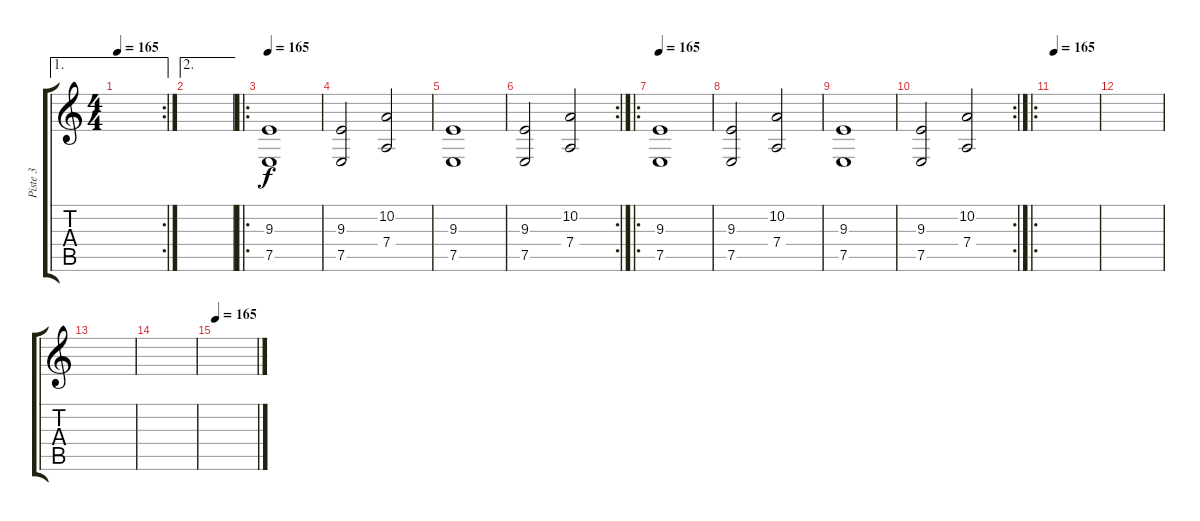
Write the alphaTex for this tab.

\track ("Piste 3" "Piste 3") {instrument stringensemble1}
\staff {score tabs}
\tuning (E4 B3 G3 D3 A2 E2) {hide}
\ae 1
\rc 2
\ts (4 4)
\tempo 165
\clef g2
\ks c
|
\ae 2
|
\ro
\tempo 165
(9.3 7.5).1{volume 5} |
(9.3 7.5).2 (10.2 7.4).2 |
(9.3 7.5).1 |
\rc 2
(9.3 7.5).2 (10.2 7.4).2 |
\ro
\tempo 165
(9.3 7.5).1{volume 5} |
(9.3 7.5).2 (10.2 7.4).2 |
(9.3 7.5).1 |
\rc 2
(9.3 7.5).2 (10.2 7.4).2 |
\ro
\tempo 165
|
|
|
|
\tempo 165
